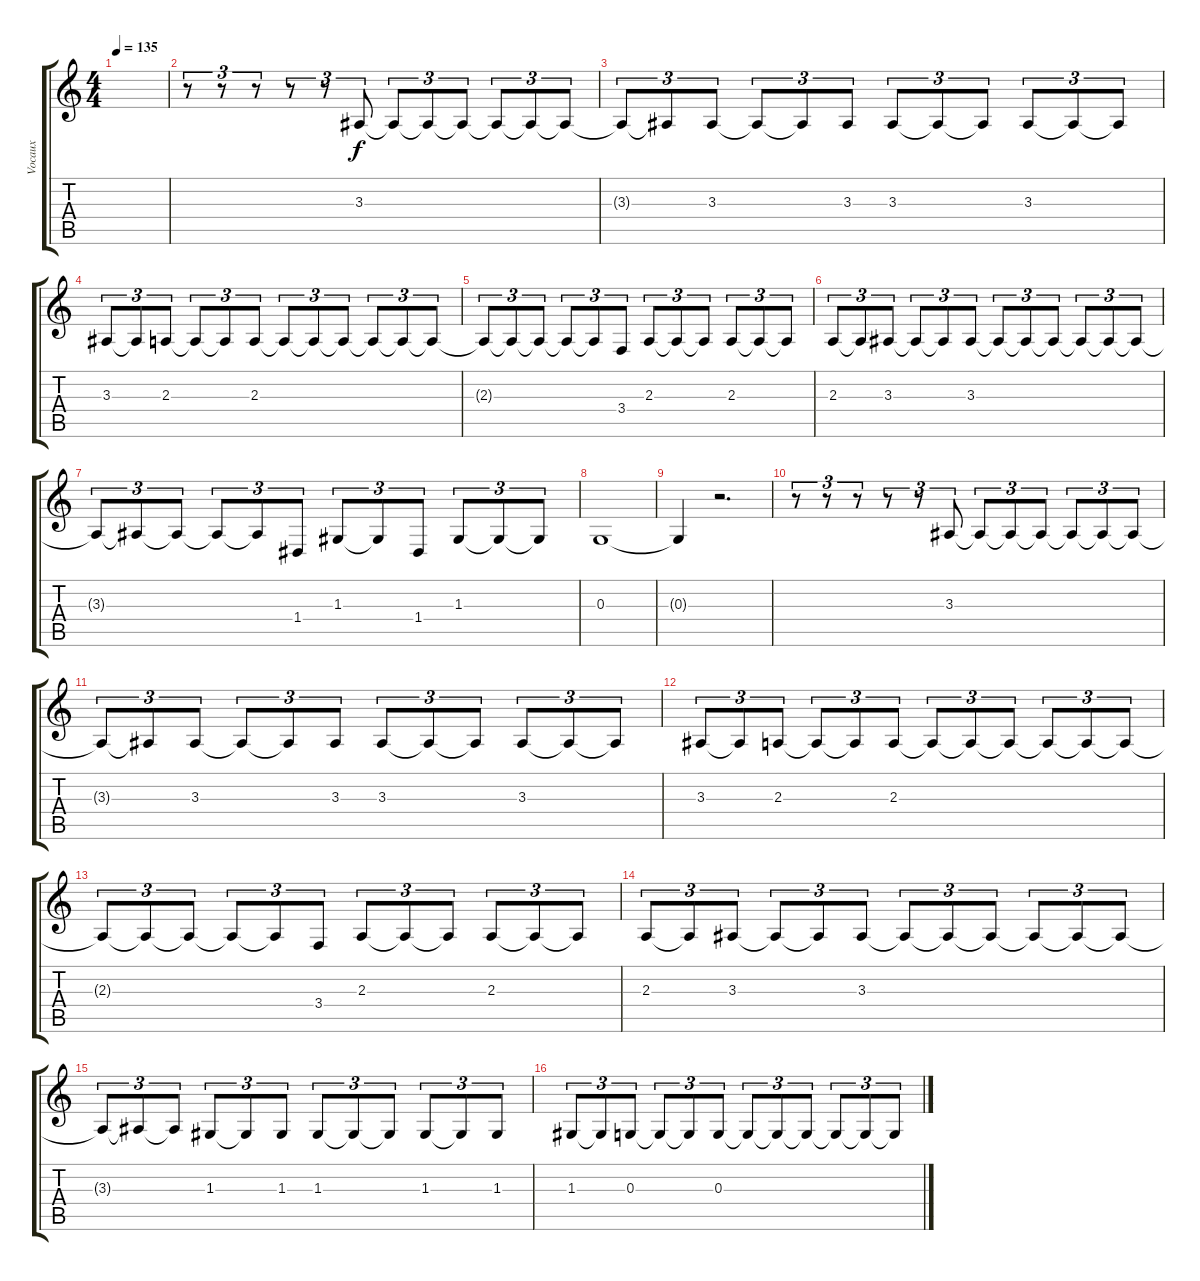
\track ("Vocaux" "Vocaux") {instrument viola}
\staff {score tabs}
\tuning (E4 B3 G3 D3 A2 E2) {hide}
\ts (4 4)
\tempo 135
\clef g2
\ks c
|
r.8{tu (3 2)} r.8{tu (3 2)} r.8{tu (3 2)} r.8{tu (3 2)} r.8{tu (3 2)} 3.3.8{tu (3 2)} 3.3{t}.8{tu (3 2)} 3.3{t}.8{tu (3 2)} 3.3{t}.8{tu (3 2)} 3.3{t}.8{tu (3 2)} 3.3{t}.8{tu (3 2)} 3.3{t}.8{tu (3 2)} |
3.3{t}.8{tu (3 2)} 3.3{t}.8{tu (3 2)} 3.3.8{tu (3 2)} 3.3{t}.8{tu (3 2)} 3.3{t}.8{tu (3 2)} 3.3.8{tu (3 2)} 3.3.8{tu (3 2)} 3.3{t}.8{tu (3 2)} 3.3{t}.8{tu (3 2)} 3.3.8{tu (3 2)} 3.3{t}.8{tu (3 2)} 3.3{t}.8{tu (3 2)} |
3.3.8{tu (3 2)} 3.3{t}.8{tu (3 2)} 2.3.8{tu (3 2)} 2.3{t}.8{tu (3 2)} 2.3{t}.8{tu (3 2)} 2.3.8{tu (3 2)} 2.3{t}.8{tu (3 2)} 2.3{t}.8{tu (3 2)} 2.3{t}.8{tu (3 2)} 2.3{t}.8{tu (3 2)} 2.3{t}.8{tu (3 2)} 2.3{t}.8{tu (3 2)} |
2.3{t}.8{tu (3 2)} 2.3{t}.8{tu (3 2)} 2.3{t}.8{tu (3 2)} 2.3{t}.8{tu (3 2)} 2.3{t}.8{tu (3 2)} 3.4.8{tu (3 2)} 2.3.8{tu (3 2)} 2.3{t}.8{tu (3 2)} 2.3{t}.8{tu (3 2)} 2.3.8{tu (3 2)} 2.3{t}.8{tu (3 2)} 2.3{t}.8{tu (3 2)} |
2.3.8{tu (3 2)} 2.3{t}.8{tu (3 2)} 3.3.8{tu (3 2)} 3.3{t}.8{tu (3 2)} 3.3{t}.8{tu (3 2)} 3.3.8{tu (3 2)} 3.3{t}.8{tu (3 2)} 3.3{t}.8{tu (3 2)} 3.3{t}.8{tu (3 2)} 3.3{t}.8{tu (3 2)} 3.3{t}.8{tu (3 2)} 3.3{t}.8{tu (3 2)} |
3.3{t}.8{tu (3 2)} 3.3{t}.8{tu (3 2)} 3.3{t}.8{tu (3 2)} 3.3{t}.8{tu (3 2)} 3.3{t}.8{tu (3 2)} 1.4.8{tu (3 2)} 1.3.8{tu (3 2)} 1.3{t}.8{tu (3 2)} 1.4.8{tu (3 2)} 1.3.8{tu (3 2)} 1.3{t}.8{tu (3 2)} 1.3{t}.8{tu (3 2)} |
0.3.1 |
0.3{t}.4 r.2{d} |
r.8{tu (3 2)} r.8{tu (3 2)} r.8{tu (3 2)} r.8{tu (3 2)} r.8{tu (3 2)} 3.3.8{tu (3 2)} 3.3{t}.8{tu (3 2)} 3.3{t}.8{tu (3 2)} 3.3{t}.8{tu (3 2)} 3.3{t}.8{tu (3 2)} 3.3{t}.8{tu (3 2)} 3.3{t}.8{tu (3 2)} |
3.3{t}.8{tu (3 2)} 3.3{t}.8{tu (3 2)} 3.3.8{tu (3 2)} 3.3{t}.8{tu (3 2)} 3.3{t}.8{tu (3 2)} 3.3.8{tu (3 2)} 3.3.8{tu (3 2)} 3.3{t}.8{tu (3 2)} 3.3{t}.8{tu (3 2)} 3.3.8{tu (3 2)} 3.3{t}.8{tu (3 2)} 3.3{t}.8{tu (3 2)} |
3.3.8{tu (3 2)} 3.3{t}.8{tu (3 2)} 2.3.8{tu (3 2)} 2.3{t}.8{tu (3 2)} 2.3{t}.8{tu (3 2)} 2.3.8{tu (3 2)} 2.3{t}.8{tu (3 2)} 2.3{t}.8{tu (3 2)} 2.3{t}.8{tu (3 2)} 2.3{t}.8{tu (3 2)} 2.3{t}.8{tu (3 2)} 2.3{t}.8{tu (3 2)} |
2.3{t}.8{tu (3 2)} 2.3{t}.8{tu (3 2)} 2.3{t}.8{tu (3 2)} 2.3{t}.8{tu (3 2)} 2.3{t}.8{tu (3 2)} 3.4.8{tu (3 2)} 2.3.8{tu (3 2)} 2.3{t}.8{tu (3 2)} 2.3{t}.8{tu (3 2)} 2.3.8{tu (3 2)} 2.3{t}.8{tu (3 2)} 2.3{t}.8{tu (3 2)} |
2.3.8{tu (3 2)} 2.3{t}.8{tu (3 2)} 3.3.8{tu (3 2)} 3.3{t}.8{tu (3 2)} 3.3{t}.8{tu (3 2)} 3.3.8{tu (3 2)} 3.3{t}.8{tu (3 2)} 3.3{t}.8{tu (3 2)} 3.3{t}.8{tu (3 2)} 3.3{t}.8{tu (3 2)} 3.3{t}.8{tu (3 2)} 3.3{t}.8{tu (3 2)} |
3.3{t}.8{tu (3 2)} 3.3{t}.8{tu (3 2)} 3.3{t}.8{tu (3 2)} 1.3.8{tu (3 2)} 1.3{t}.8{tu (3 2)} 1.3.8{tu (3 2)} 1.3.8{tu (3 2)} 1.3{t}.8{tu (3 2)} 1.3{t}.8{tu (3 2)} 1.3.8{tu (3 2)} 1.3{t}.8{tu (3 2)} 1.3.8{tu (3 2)} |
1.3.8{tu (3 2)} 1.3{t}.8{tu (3 2)} 0.3.8{tu (3 2)} 0.3{t}.8{tu (3 2)} 0.3{t}.8{tu (3 2)} 0.3.8{tu (3 2)} 0.3{t}.8{tu (3 2)} 0.3{t}.8{tu (3 2)} 0.3{t}.8{tu (3 2)} 0.3{t}.8{tu (3 2)} 0.3{t}.8{tu (3 2)} 0.3{t}.8{tu (3 2)}
